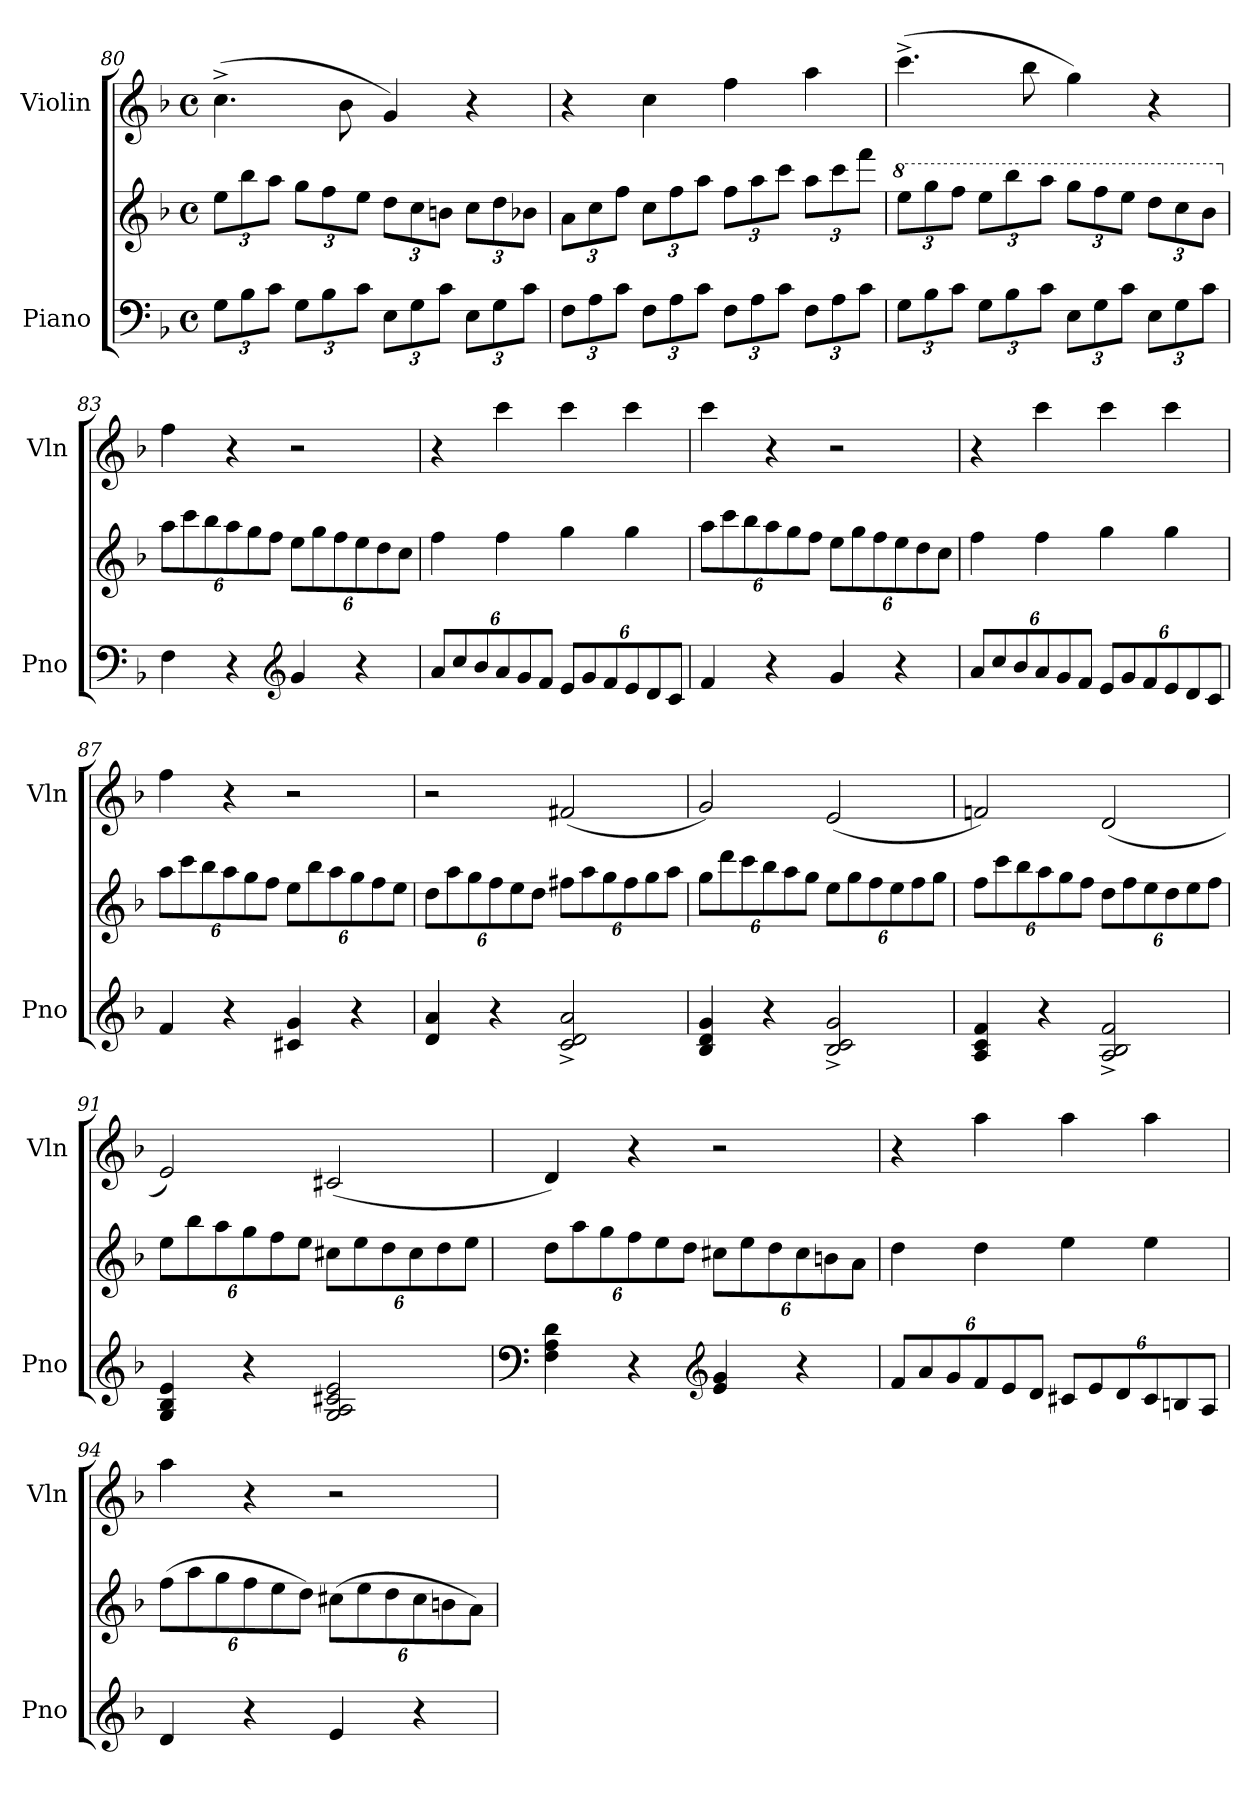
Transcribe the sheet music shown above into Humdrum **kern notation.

**kern	**kern	**kern
*part2	*part2	*part1
*staff3	*staff2	*staff1
*I"Piano	*	*I"Violin
*I'Pno	*	*I'Vln
*clefF4	*clefG2	*clefG2
*k[b-]	*k[b-]	*k[b-]
*M4/4	*M4/4	*M4/4
*met(c)	*met(c)	*met(c)
*Xbrackettup	*Xbrackettup	*
=80	=80	=80
12G\L	12ee\L	(>4.cc^\
12B-\	12bb-\	.
12c\J	12aa\J	.
12G\L	12gg\L	.
12B-\	12ff\	.
.	.	8b-\
12c\J	12ee\J	.
12E\L	12dd\L	4g/)
12G\	12cc\	.
12c\J	12bn\J	.
12E\L	12cc\L	4r
12G\	12dd\	.
12c\J	12b-X\J	.
=81	=81	=81
12F\L	12a\L	4r
12A\	12cc\	.
12c\J	12ff\J	.
12F\L	12cc\L	4cc\
12A\	12ff\	.
12c\J	12aa\J	.
12F\L	12ff\L	4ff\
12A\	12aa\	.
12c\J	12ccc\J	.
12F\L	12aa\L	4aa\
12A\	12ccc\	.
12c\J	12fff\J	.
=82	=82	=82
*	*8va	*
12G\L	12eee\L	(>4.ccc^\
12B-\	12ggg\	.
12c\J	12fff\J	.
12G\L	12eee\L	.
12B-\	12bbb-\	.
.	.	8bb-\
12c\J	12aaa\J	.
12E\L	12ggg\L	4gg\)
12G\	12fff\	.
12c\J	12eee\J	.
12E\L	12ddd\L	4r
12G\	12ccc\	.
12c\J	12bb-\J	.
=83	=83	=83
*	*X8va	*
4F\	12aa\L	4ff\
.	12ccc\	.
.	12bb-\	.
4r	12aa\	4r
.	12gg\	.
.	12ff\J	.
*clefG2	*	*
4g/	12ee\L	2r
.	12gg\	.
.	12ff\	.
4r	12ee\	.
.	12dd\	.
.	12cc\J	.
=84	=84	=84
12a/L	4ff\	4r
12cc/	.	.
12b-/	.	.
12a/	4ff\	4ccc\
12g/	.	.
12f/J	.	.
12e/L	4gg\	4ccc\
12g/	.	.
12f/	.	.
12e/	4gg\	4ccc\
12d/	.	.
12c/J	.	.
=85	=85	=85
4f/	12aa\L	4ccc\
.	12ccc\	.
.	12bb-\	.
4r	12aa\	4r
.	12gg\	.
.	12ff\J	.
4g/	12ee\L	2r
.	12gg\	.
.	12ff\	.
4r	12ee\	.
.	12dd\	.
.	12cc\J	.
=86	=86	=86
12a/L	4ff\	4r
12cc/	.	.
12b-/	.	.
12a/	4ff\	4ccc\
12g/	.	.
12f/J	.	.
12e/L	4gg\	4ccc\
12g/	.	.
12f/	.	.
12e/	4gg\	4ccc\
12d/	.	.
12c/J	.	.
=87	=87	=87
4f/	12aa\L	4ff\
.	12ccc\	.
.	12bb-\	.
4r	12aa\	4r
.	12gg\	.
.	12ff\J	.
4c#X/ 4g/	12ee\L	2r
.	12bb-\	.
.	12aa\	.
4r	12gg\	.
.	12ff\	.
.	12ee\J	.
=88	=88	=88
4d/ 4a/	12dd\L	2r
.	12aa\	.
.	12gg\	.
4r	12ff\	.
.	12ee\	.
.	12dd\J	.
2c/^ 2d/^ 2a/^	12ff#X\L	(<2f#X/
.	12aa\	.
.	12gg\	.
.	12ff#\	.
.	12gg\	.
.	12aa\J	.
=89	=89	=89
4B-/ 4d/ 4g/	12gg\L	2g/)
.	12ddd\	.
.	12ccc\	.
4r	12bb-\	.
.	12aa\	.
.	12gg\J	.
2B-/^ 2c/^ 2g/^	12ee\L	(<2e/
.	12gg\	.
.	12ff\	.
.	12ee\	.
.	12ff\	.
.	12gg\J	.
=90	=90	=90
4A/ 4c/ 4f/	12ff\L	2fn/)
.	12ccc\	.
.	12bb-\	.
4r	12aa\	.
.	12gg\	.
.	12ff\J	.
2A/^ 2B-/^ 2f/^	12dd\L	(<2d/
.	12ff\	.
.	12ee\	.
.	12dd\	.
.	12ee\	.
.	12ff\J	.
=91	=91	=91
4G/ 4B-/ 4e/	12ee\L	2e/)
.	12bb-\	.
.	12aa\	.
4r	12gg\	.
.	12ff\	.
.	12ee\J	.
2G/ 2A/ 2c#X/ 2e/	12cc#X\L	(<2c#X/
.	12ee\	.
.	12dd\	.
.	12cc#\	.
.	12dd\	.
.	12ee\J	.
=92	=92	=92
*clefF4	*	*
4F\ 4A\ 4d\	12dd\L	4d/)
.	12aa\	.
.	12gg\	.
4r	12ff\	4r
.	12ee\	.
.	12dd\J	.
*clefG2	*	*
4e/ 4g/	12cc#X\L	2r
.	12ee\	.
.	12dd\	.
4r	12cc#\	.
.	12bn\	.
.	12a\J	.
=93	=93	=93
12f/L	4dd\	4r
12a/	.	.
12g/	.	.
12f/	4dd\	4aa\
12e/	.	.
12d/J	.	.
12c#X/L	4ee\	4aa\
12e/	.	.
12d/	.	.
12c#/	4ee\	4aa\
12Bn/	.	.
12A/J	.	.
=94	=94	=94
4d/	(>12ff\L	4aa\
.	12aa\	.
.	12gg\	.
4r	12ff\	4r
.	12ee\	.
.	12dd\J)	.
4e/	(>12cc#X\L	2r
.	12ee\	.
.	12dd\	.
4r	12cc#\	.
.	12bn\	.
.	12a\J)	.
=	=	=
*-	*-	*-
